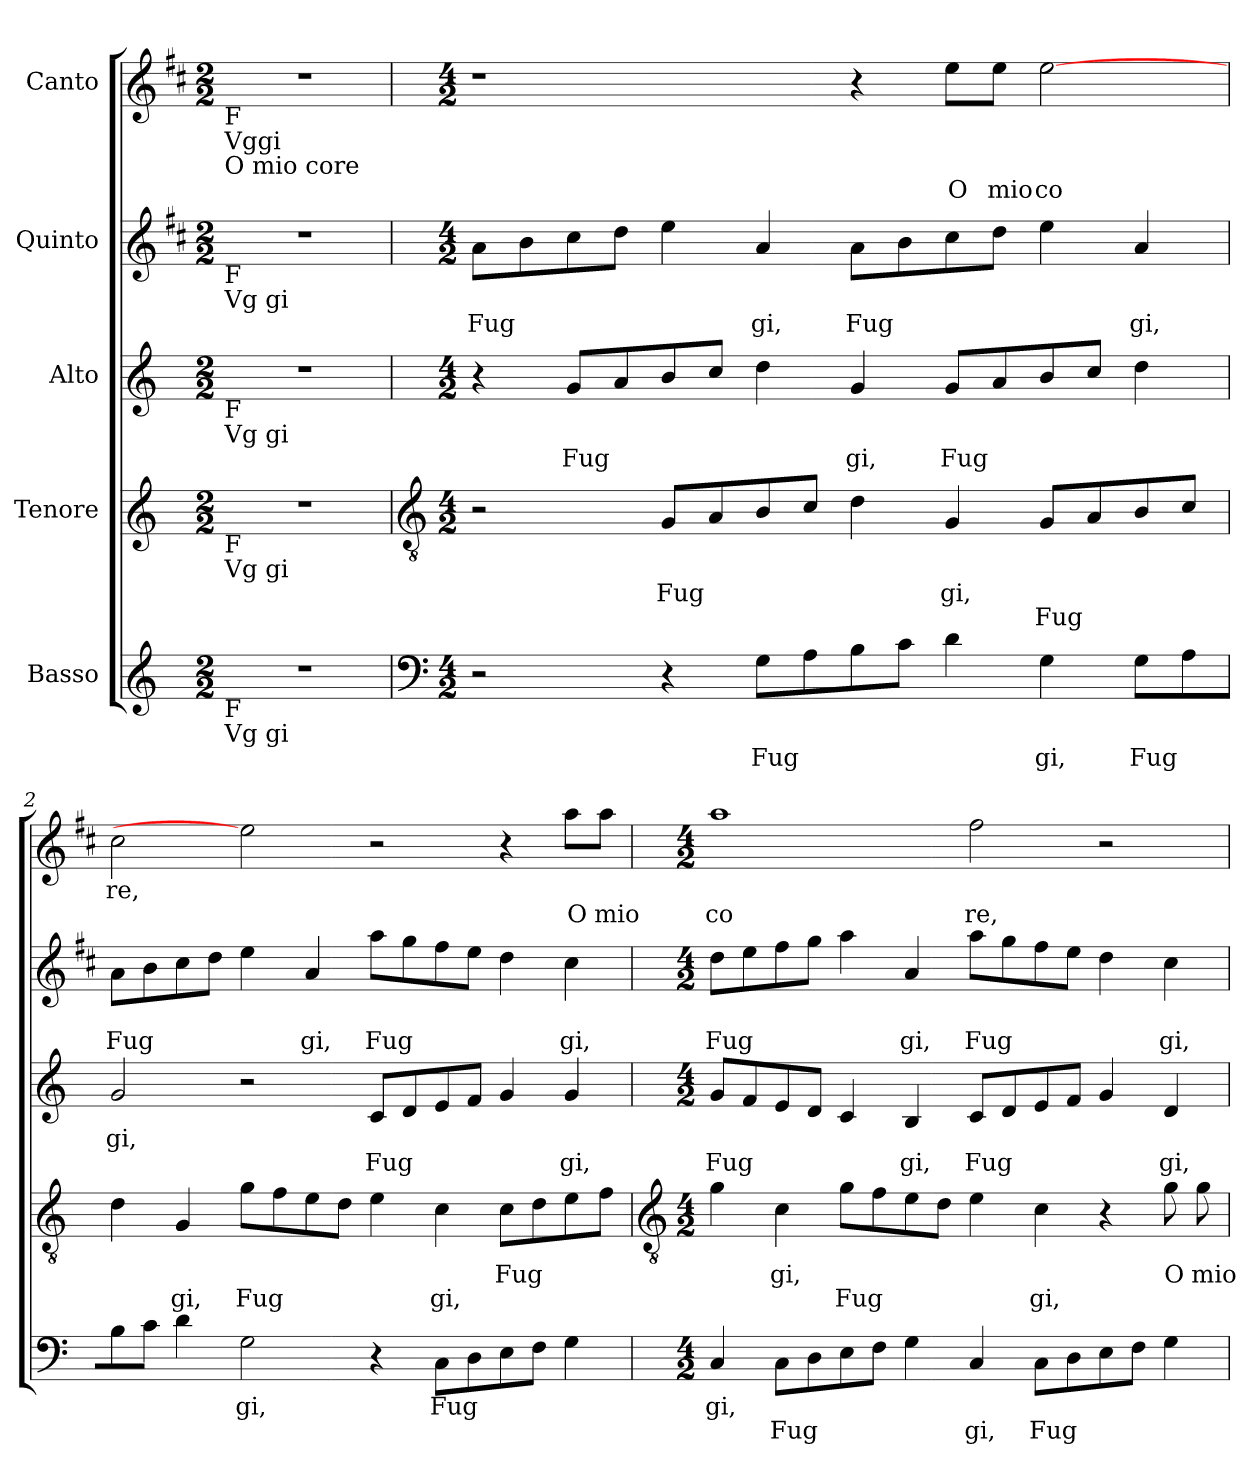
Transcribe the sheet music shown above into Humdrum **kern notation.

**kern	**text	**text	**kern	**text	**text	**kern	**text	**text	**kern	**text	**text	**kern	**text	**text
*part5	*part5	*part5	*part4	*part4	*part4	*part3	*part3	*part3	*part2	*part2	*part2	*part1	*part1	*part1
*staff5	*staff5	*staff5	*staff4	*staff4	*staff4	*staff3	*staff3	*staff3	*staff2	*staff2	*staff2	*staff1	*staff1	*staff1
*I"Basso	*	*	*I"Tenore	*	*	*I"Alto	*	*	*I"Quinto	*	*	*I"Canto	*	*
*clefG2	*	*	*clefG2	*	*	*clefG2	*	*	*clefG2	*	*	*clefG2	*	*
*	*	*	*	*	*	*	*	*	*ITrd1c2	*	*	*ITrd1c2	*	*
*k[]	*	*	*k[]	*	*	*k[]	*	*	*k[]	*	*	*k[]	*	*
*C:	*	*	*C:	*	*	*C:	*	*	*C:	*	*	*C:	*	*
*M2/2	*	*	*M2/2	*	*	*M2/2	*	*	*M2/2	*	*	*M2/2	*	*
=	=	=	=	=	=	=	=	=	=	=	=	=	=	=
!	!	!	!	!	!	!	!	!	!	!	!	!LO:TX:b:t=F	!	!
!	!	!	!	!	!	!	!	!	!	!	!	!LO:TX:b:t=Vggi	!	!
!	!	!	!	!	!	!	!	!	!	!	!	!LO:TX:b:t=O mio core	!	!
!	!	!	!	!	!	!	!	!	!LO:TX:b:t=F	!	!	!	!	!
!	!	!	!	!	!	!	!	!	!LO:TX:b:t=Vg                gi	!	!	!	!	!
!	!	!	!	!	!	!LO:TX:b:t=F	!	!	!	!	!	!	!	!
!	!	!	!	!	!	!LO:TX:b:t=Vg                   gi	!	!	!	!	!	!	!	!
!	!	!	!LO:TX:b:t=F	!	!	!	!	!	!	!	!	!	!	!
!	!	!	!LO:TX:b:t=Vg                gi	!	!	!	!	!	!	!	!	!	!	!
!LO:TX:b:t=F	!	!	!	!	!	!	!	!	!	!	!	!	!	!
!LO:TX:b:t=Vg                   gi	!	!	!	!	!	!	!	!	!	!	!	!	!	!
1r	.	.	1r	.	.	1r	.	.	1r	.	.	1r	.	.
!!LO:LB:g=z
=1	=1	=1	=1	=1	=1	=1	=1	=1	=1	=1	=1	=1	=1	=1
*clefF4	*	*	*clefGv2	*	*	*	*	*	*	*	*	*	*	*
*M4/2	*	*	*M4/2	*	*	*M4/2	*	*	*M4/2	*	*	*M4/2	*	*
!	!	!	!	!	!	!	!	!	!	!LO:LY:b	!	!	!	!
2r	.	.	2r	.	.	4r	.	.	8gL	Fug	.	1r	.	.
.	.	.	.	.	.	.	.	.	8a	.	.	.	.	.
!	!	!	!	!	!	!	!LO:LY:b	!	!	!	!	!	!	!
.	.	.	.	.	.	8gL	Fug	.	8b	.	.	.	.	.
.	.	.	.	.	.	8a	.	.	8ccJ	.	.	.	.	.
!	!	!	!	!LO:LY:b	!	!	!	!	!	!	!	!	!	!
4r	.	.	8GL	Fug	.	8b	.	.	4dd	.	.	.	.	.
.	.	.	8A	.	.	8ccJ	.	.	.	.	.	.	.	.
!	!LO:LY:b	!	!	!	!	!	!	!	!	!LO:LY:b	!	!	!	!
8GL	Fug	.	8B	.	.	4dd	.	.	4g	gi,	.	.	.	.
8A	.	.	8cJ	.	.	.	.	.	.	.	.	.	.	.
!	!	!	!	!	!	!	!LO:LY:b	!	!	!LO:LY:b	!	!	!	!
8B	.	.	4d	.	.	4g	gi,	.	8gL	Fug	.	4r	.	.
8cJ	.	.	.	.	.	.	.	.	8a	.	.	.	.	.
!	!	!	!	!LO:LY:b	!	!	!LO:LY:b	!	!	!	!	!	!LO:LY:b	!
4d	.	.	4G	gi,	.	8gL	Fug	.	8b	.	.	8dd\L	O	.
!	!	!	!	!	!	!	!	!	!	!	!	!	!LO:LY:b	!
.	.	.	.	.	.	8a	.	.	8ccJ	.	.	8dd\J	mio	.
!	!LO:LY:b	!	!	!	!LO:LY:b	!	!	!	!	!	!	!	!LO:LY:b	!
4G	gi,	.	8GL	.	Fug	8b	.	.	4dd	.	.	[2dd	co	.
.	.	.	8A	.	.	8ccJ	.	.	.	.	.	.	.	.
!	!LO:LY:b	!	!	!	!	!	!	!	!	!LO:LY:b	!	!	!	!
8GL	Fug	.	8B	.	.	4dd	.	.	4g	gi,	.	.	.	.
8A	.	.	8cJ	.	.	.	.	.	.	.	.	.	.	.
=2	=2	=2	=2	=2	=2	=2	=2	=2	=2	=2	=2	=2	=2	=2
!	!	!	!	!	!	!	!LO:LY:b	!	!	!	!LO:LY:b	!	!LO:LY:b	!
8B	.	.	4d	.	.	2g	gi,	.	8gL	.	Fug	2b	re,	.
8cJ	.	.	.	.	.	.	.	.	8a	.	.	.	.	.
!	!	!	!	!	!LO:LY:b	!	!	!	!	!	!	!	!	!
4d	.	.	4G	.	gi,	.	.	.	8b	.	.	.	.	.
.	.	.	.	.	.	.	.	.	8ccJ	.	.	.	.	.
!	!LO:LY:b	!	!	!	!LO:LY:b	!	!	!	!	!	!	!	!	!
2G	gi,	.	8gL	.	Fug	2r	.	.	4dd	.	.	2dd]	.	.
.	.	.	8f	.	.	.	.	.	.	.	.	.	.	.
!	!	!	!	!	!	!	!	!	!	!	!LO:LY:b	!	!	!
.	.	.	8e	.	.	.	.	.	4g	.	gi,	.	.	.
.	.	.	8dJ	.	.	.	.	.	.	.	.	.	.	.
!	!	!	!	!	!	!	!	!LO:LY:b	!	!	!LO:LY:b	!	!	!
4r	.	.	4e	.	.	8cL	.	Fug	8ggL	.	Fug	2r	.	.
.	.	.	.	.	.	8d	.	.	8ff	.	.	.	.	.
!	!LO:LY:b	!	!	!	!LO:LY:b	!	!	!	!	!	!	!	!	!
8CL	Fug	.	4c	.	gi,	8e	.	.	8ee	.	.	.	.	.
8D	.	.	.	.	.	8fJ	.	.	8ddJ	.	.	.	.	.
!	!	!	!	!LO:LY:b	!	!	!	!	!	!	!	!	!	!
8E	.	.	8cL	Fug	.	4g	.	.	4cc	.	.	4r	.	.
8FJ	.	.	8d	.	.	.	.	.	.	.	.	.	.	.
!	!	!	!	!	!	!	!	!LO:LY:b	!	!	!LO:LY:b	!	!	!LO:LY:b
4G	.	.	8e	.	.	4g	.	gi,	4b	.	gi,	8gg\L	.	O
!	!	!	!	!	!	!	!	!	!	!	!	!	!	!LO:LY:b
.	.	.	8fJ	.	.	.	.	.	.	.	.	8gg\J	.	mio
!!LO:LB:g=z
=3	=3	=3	=3	=3	=3	=3	=3	=3	=3	=3	=3	=3	=3	=3
*	*	*	*clefGv2	*	*	*	*	*	*	*	*	*	*	*
*M4/2	*	*	*M4/2	*	*	*M4/2	*	*	*M4/2	*	*	*M4/2	*	*
!	!LO:LY:b	!	!	!	!	!	!	!LO:LY:b	!	!	!LO:LY:b	!	!	!LO:LY:b
4C	gi,	.	4g	.	.	8gL	.	Fug	8ccL	.	Fug	1gg	.	co
.	.	.	.	.	.	8f	.	.	8dd	.	.	.	.	.
!	!	!LO:LY:b	!	!LO:LY:b	!	!	!	!	!	!	!	!	!	!
8CL	.	Fug	4c	gi,	.	8e	.	.	8ee	.	.	.	.	.
8D	.	.	.	.	.	8dJ	.	.	8ffJ	.	.	.	.	.
!	!	!	!	!	!LO:LY:b	!	!	!	!	!	!	!	!	!
8E	.	.	8gL	.	Fug	4c	.	.	4gg	.	.	.	.	.
8FJ	.	.	8f	.	.	.	.	.	.	.	.	.	.	.
!	!	!	!	!	!	!	!	!LO:LY:b	!	!	!LO:LY:b	!	!	!
4G	.	.	8e	.	.	4B	.	gi,	4g	.	gi,	.	.	.
.	.	.	8dJ	.	.	.	.	.	.	.	.	.	.	.
!	!	!LO:LY:b	!	!	!	!	!	!LO:LY:b	!	!	!LO:LY:b	!	!	!LO:LY:b
4C	.	gi,	4e	.	.	8cL	.	Fug	8ggL	.	Fug	2ee	.	re,
.	.	.	.	.	.	8d	.	.	8ff	.	.	.	.	.
!	!	!LO:LY:b	!	!	!LO:LY:b	!	!	!	!	!	!	!	!	!
8CL	.	Fug	4c	.	gi,	8e	.	.	8ee	.	.	.	.	.
8D	.	.	.	.	.	8fJ	.	.	8ddJ	.	.	.	.	.
8E	.	.	4r	.	.	4g	.	.	4cc	.	.	2r	.	.
8FJ	.	.	.	.	.	.	.	.	.	.	.	.	.	.
!	!	!	!	!LO:LY:b	!	!	!	!LO:LY:b	!	!	!LO:LY:b	!	!	!
4G	.	.	8g	O	.	4d	.	gi,	4b	.	gi,	.	.	.
!	!	!	!	!LO:LY:b	!	!	!	!	!	!	!	!	!	!
.	.	.	8g	mio	.	.	.	.	.	.	.	.	.	.
=	=	=	=	=	=	=	=	=	=	=	=	=	=	=
*-	*-	*-	*-	*-	*-	*-	*-	*-	*-	*-	*-	*-	*-	*-
